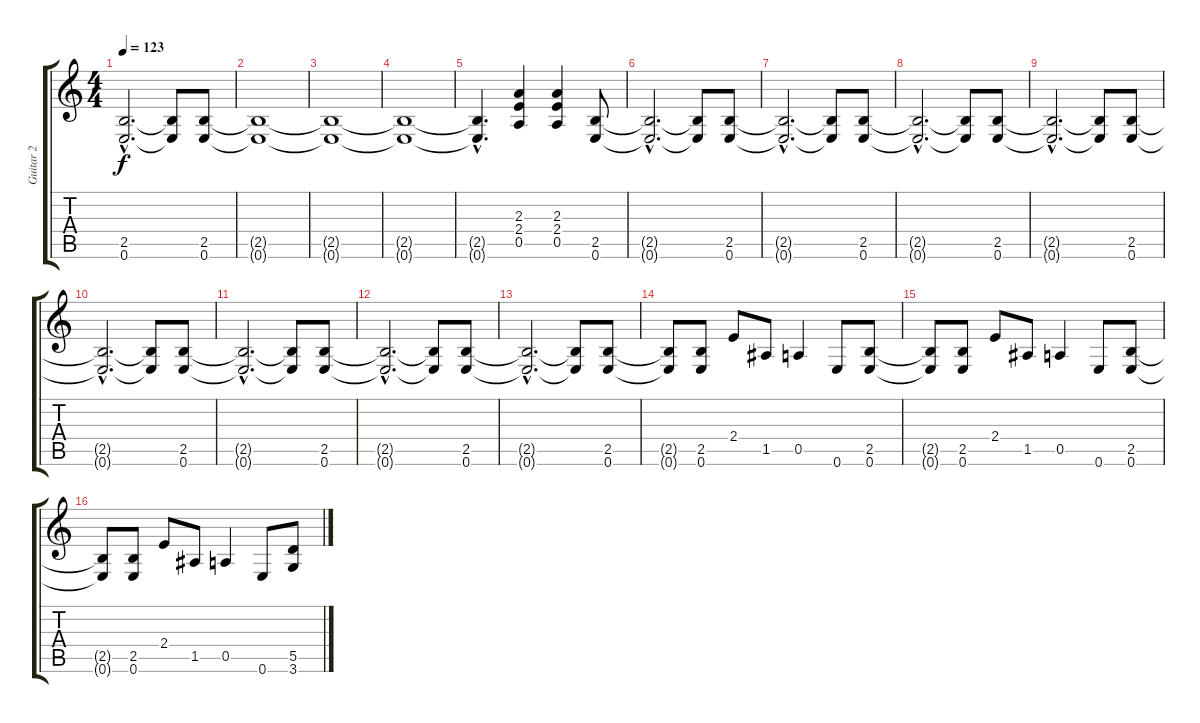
\track ("Guitar 2" "Guitar 2") {instrument overdrivenguitar}
\staff {score tabs}
\tuning (E4 B3 G3 D3 A2 E2) {hide}
\ts (4 4)
\tempo 123
\clef g2
\ks c
(2.5{hac t} 0.6{hac t}).2{d dy f} (2.5{t} 0.6{t}).8 (2.5 0.6).8 |
(2.5{t} 0.6{t}).1 |
(2.5{t} 0.6{t}).1 |
(2.5{t} 0.6{t}).1 |
(2.5{hac t} 0.6{hac t}).4{d} (2.3 2.4 0.5).4 (2.3 2.4 0.5).4 (2.5 0.6).8 |
(2.5{hac t} 0.6{hac t}).2{d} (2.5{t} 0.6{t}).8 (2.5 0.6).8 |
(2.5{hac t} 0.6{hac t}).2{d} (2.5{t} 0.6{t}).8 (2.5 0.6).8 |
(2.5{hac t} 0.6{hac t}).2{d} (2.5{t} 0.6{t}).8 (2.5 0.6).8 |
(2.5{hac t} 0.6{hac t}).2{d} (2.5{t} 0.6{t}).8 (2.5 0.6).8 |
(2.5{hac t} 0.6{hac t}).2{d} (2.5{t} 0.6{t}).8 (2.5 0.6).8 |
(2.5{hac t} 0.6{hac t}).2{d} (2.5{t} 0.6{t}).8 (2.5 0.6).8 |
(2.5{hac t} 0.6{hac t}).2{d} (2.5{t} 0.6{t}).8 (2.5 0.6).8 |
(2.5{hac t} 0.6{hac t}).2{d} (2.5{t} 0.6{t}).8 (2.5 0.6).8 |
(2.5{t} 0.6{t}).8 (2.5 0.6).8 2.4.8 1.5.8 0.5.4 0.6.8 (2.5 0.6).8 |
(2.5{t} 0.6{t}).8 (2.5 0.6).8 2.4.8 1.5.8 0.5.4 0.6.8 (2.5 0.6).8 |
(2.5{t} 0.6{t}).8 (2.5 0.6).8 2.4.8 1.5.8 0.5.4 0.6.8 (5.5 3.6).8
